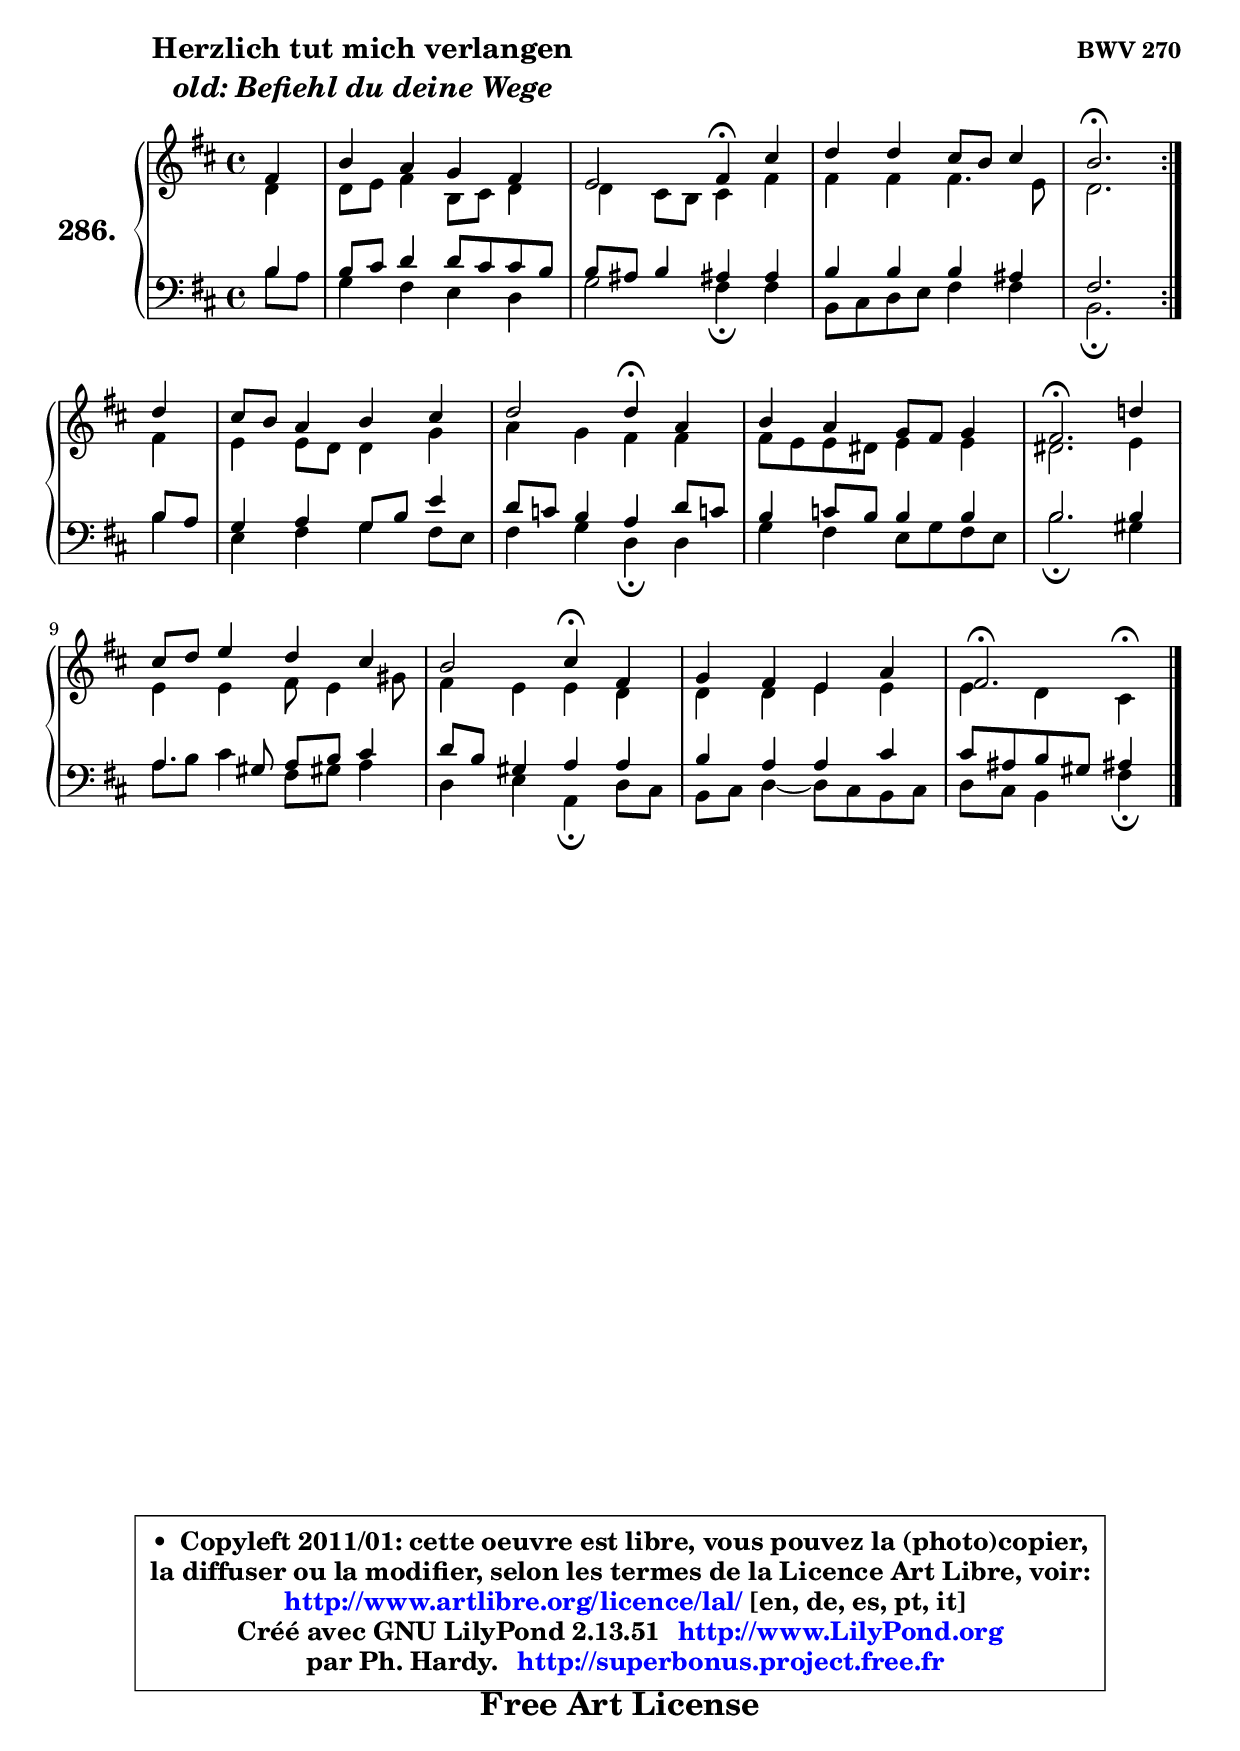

\version "2.13.51"

    \paper {
%	system-system-spacing #'padding = #0.1
%	score-system-spacing #'padding = #0.1
%	ragged-bottom = ##f
%	ragged-last-bottom = ##f
	}

    \header {
      opus = \markup { \bold "BWV 270" }
      piece = \markup { \hspace #9 \fontsize #2 \bold \column \center-align { \line { "Herzlich tut mich verlangen" }
                     \line { \italic "old: Befiehl du deine Wege" }
                 } }
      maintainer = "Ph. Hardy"
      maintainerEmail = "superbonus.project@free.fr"
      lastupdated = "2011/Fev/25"
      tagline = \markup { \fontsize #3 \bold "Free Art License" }
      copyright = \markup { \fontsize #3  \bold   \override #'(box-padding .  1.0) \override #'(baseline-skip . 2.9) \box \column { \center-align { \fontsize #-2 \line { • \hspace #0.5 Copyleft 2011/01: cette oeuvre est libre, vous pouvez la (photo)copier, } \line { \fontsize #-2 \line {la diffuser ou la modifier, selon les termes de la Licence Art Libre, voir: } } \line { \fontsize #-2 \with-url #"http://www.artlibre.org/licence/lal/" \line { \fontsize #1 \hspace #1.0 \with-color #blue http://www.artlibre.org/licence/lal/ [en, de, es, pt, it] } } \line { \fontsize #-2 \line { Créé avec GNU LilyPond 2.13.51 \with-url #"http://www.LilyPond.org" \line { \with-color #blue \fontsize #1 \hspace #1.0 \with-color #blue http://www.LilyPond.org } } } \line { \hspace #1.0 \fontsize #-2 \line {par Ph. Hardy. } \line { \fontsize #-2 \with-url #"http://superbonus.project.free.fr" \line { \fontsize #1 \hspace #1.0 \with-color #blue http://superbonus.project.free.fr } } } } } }

	  }

  guidemidi = {
	\repeat volta 2 {
        r4 |
        R1 |
        r2 \tempo 4 = 30 r4 \tempo 4 = 78 r4 |
        R1 |
        \tempo 4 = 40 r2. \tempo 4 = 78 } %fin du repeat
        r4 |
        R1 |
        r2 \tempo 4 = 30 r4 \tempo 4 = 78 r4 |
        R1 |
        \tempo 4 = 40 r2. \tempo 4 = 78 r4 |
        R1 |
        r2 \tempo 4 = 30 r4 \tempo 4 = 78 r4 |
        R1 |
        \tempo 4 = 40 r2. 
	}

  upper = {
	\time 4/4
	\key b \minor
	\clef treble
	\partial 4
	\voiceOne
	<< { 
	% SOPRANO
	\set Voice.midiInstrument = "acoustic grand"
	\relative c' {
	\repeat volta 2 {
        fis4 |
        b4 a g fis |
        e2 fis4\fermata cis' |
        d4 d cis8 b cis4 |
        b2.\fermata } %fin du repeat
        d4 |
        cis8 b a4 b cis |
        d2 d4\fermata a |
        b4 a g8 fis g4 |
        fis2.\fermata d'!4 |
        cis8 d e4 d cis |
        b2 cis4\fermata fis, |
        g4 fis e a |
        fis2.\fermata
        \bar "|."
	} % fin de relative
	}

	\context Voice="1" { \voiceTwo 
	% ALTO
	\set Voice.midiInstrument = "acoustic grand"
	\relative c' {
	\repeat volta 2 {
        d4 |
        d8 e fis4 b,8 cis d4 |
        d4 cis8 b cis4 fis |
        fis4 fis fis4. e8 |
        d2. } %fin du repeat
        fis4 |
        e4 e8 d d4 g |
        a4 g fis fis |
        fis8 e e dis e4 e |
        dis2. e4 |
        e4 e fis8 e4 gis8 |
        fis4 e e d |
        d4 d e e |
        e4 d4 cis4^\fermata
        \bar "|."
	} % fin de relative
	\oneVoice
	} >>
	}

    lower = {
	\time 4/4
	\key b \minor
	\clef bass
	\partial 4
        \mergeDifferentlyDottedOn
	\voiceOne
	<< { 
	% TENOR
	\set Voice.midiInstrument = "acoustic grand"
	\relative c' {
	\repeat volta 2 {
        b4 |
        b8 cis d4 d8 cis cis b |
        b8 ais b4 ais! ais |
        b4 b b ais |
        fis2. } %fin du repeat
        b8 a |
        g4 a g8 b e4 |
        d8 c b4 a d8 c! |
        b4 c8 b b4 b |
        b2. b4 |
        a4. gis8 a b cis4 |
        d8 b gis4 a a |
        b4 a a cis |
        cis8 ais b gis ais!4
        \bar "|."
	} % fin de relative
	}
	\context Voice="1" { \voiceTwo 
	% BASS
	\set Voice.midiInstrument = "acoustic grand"
	\relative c' {
	\repeat volta 2 {
        b8 a |
        g4 fis e d |
        g2 fis4\fermata fis |
        b,8 cis d e fis4 fis |
        b,2.\fermata } %fin du repeat
        b'4 |
        e,4 fis g fis8 e |
        fis4 g d\fermata d |
        g4 fis e8 g fis e |
        b'2.\fermata gis4 |
        a8 b cis4 fis,8 gis! a4 |
        d,4 e a,\fermata d8 cis |
        b8 cis d4 ~ d8 cis8 b cis |
        d8 cis b4 fis'4\fermata
        \bar "|."
	} % fin de relative
	\oneVoice
	} >>
	}


    \score { 

	\new PianoStaff <<
	\set PianoStaff.instrumentName = \markup { \bold \huge "286." }
	\new Staff = "upper" \upper
	\new Staff = "lower" \lower
	>>

    \layout {
%	ragged-last = ##f
	   }

         } % fin de score

  \score {
    \unfoldRepeats { << \guidemidi \upper \lower >> }
    \midi {
    \context {
     \Staff
      \remove "Staff_performer"
               }

     \context {
      \Voice
       \consists "Staff_performer"
                }

     \context { 
      \Score
      tempoWholesPerMinute = #(ly:make-moment 78 4)
		}
	    }
	}

